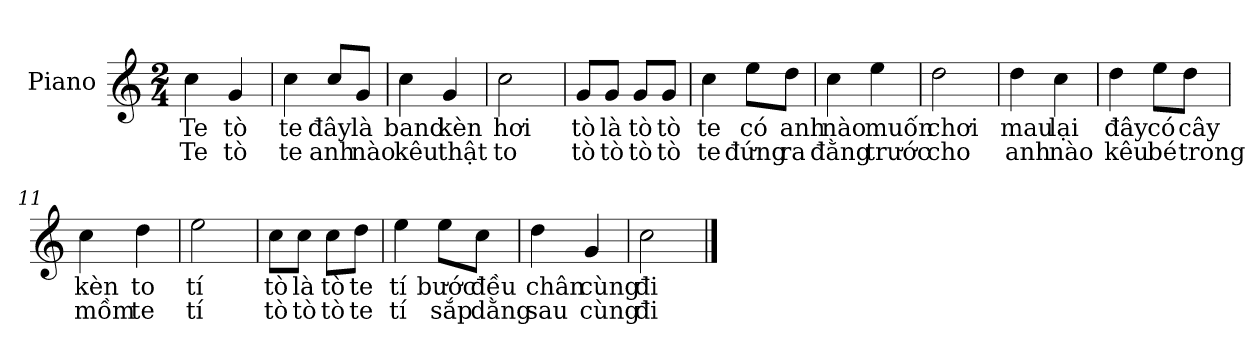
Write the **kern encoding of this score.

**kern	**text	**text
*part1	*part1	*part1
*staff1	*staff1	*staff1
*I"Piano	*	*
*I'Pno.	*	*
*clefG2	*	*
*k[]	*	*
*M2/4	*	*
*MM110	*	*
=1	=1	=1
!	!LO:LY:b	!LO:LY:b
4cc\	Te	Te
!	!LO:LY:b	!LO:LY:b
4g/	tò	tò
=2	=2	=2
!	!LO:LY:b	!LO:LY:b
4cc\	te	te
!	!LO:LY:b	!LO:LY:b
8cc/L	đây	anh
!	!LO:LY:b	!LO:LY:b
8g/J	là	nào
=3	=3	=3
!	!LO:LY:b	!LO:LY:b
4cc\	band	kêu
!	!LO:LY:b	!LO:LY:b
4g/	kèn	thật
=4	=4	=4
!	!LO:LY:b	!LO:LY:b
2cc\	hơi	to
=5	=5	=5
!	!LO:LY:b	!LO:LY:b
8g/L	tò	tò
!	!LO:LY:b	!LO:LY:b
8g/J	là	tò
!	!LO:LY:b	!LO:LY:b
8g/L	tò	tò
!	!LO:LY:b	!LO:LY:b
8g/J	tò	tò
=6	=6	=6
!	!LO:LY:b	!LO:LY:b
4cc\	te	te
!	!LO:LY:b	!LO:LY:b
8ee\L	có	đứng
!	!LO:LY:b	!LO:LY:b
8dd\J	anh	ra
=7	=7	=7
!	!LO:LY:b	!LO:LY:b
4cc\	nào	đằng
!	!LO:LY:b	!LO:LY:b
4ee\	muốn	trước
=8	=8	=8
!	!LO:LY:b	!LO:LY:b
2dd\	chơi	cho
=9	=9	=9
!	!LO:LY:b	!LO:LY:b
4dd\	mau	anh
!	!LO:LY:b	!LO:LY:b
4cc\	lại	nào
=10	=10	=10
!	!LO:LY:b	!LO:LY:b
4dd\	đây	kêu
!	!LO:LY:b	!LO:LY:b
8ee\L	có	bé
!	!LO:LY:b	!LO:LY:b
8dd\J	cây	trong
!!LO:LB:g=z
=11	=11	=11
!	!LO:LY:b	!LO:LY:b
4cc\	kèn	mồm
!	!LO:LY:b	!LO:LY:b
4dd\	to	te
=12	=12	=12
!	!LO:LY:b	!LO:LY:b
2ee\	tí	tí
=13	=13	=13
!	!LO:LY:b	!LO:LY:b
8cc\L	tò	tò
!	!LO:LY:b	!LO:LY:b
8cc\J	là	tò
!	!LO:LY:b	!LO:LY:b
8cc\L	tò	tò
!	!LO:LY:b	!LO:LY:b
8dd\J	te	te
=14	=14	=14
!	!LO:LY:b	!LO:LY:b
4ee\	tí	tí
!	!LO:LY:b	!LO:LY:b
8ee\L	bước	sắp
!	!LO:LY:b	!LO:LY:b
8cc\J	đều	dằng
=15	=15	=15
!	!LO:LY:b	!LO:LY:b
4dd\	chân	sau
!	!LO:LY:b	!LO:LY:b
4g/	cùng	cùng
=16	=16	=16
!	!LO:LY:b	!LO:LY:b
2cc\	đi	đi
==	==	==
*-	*-	*-
